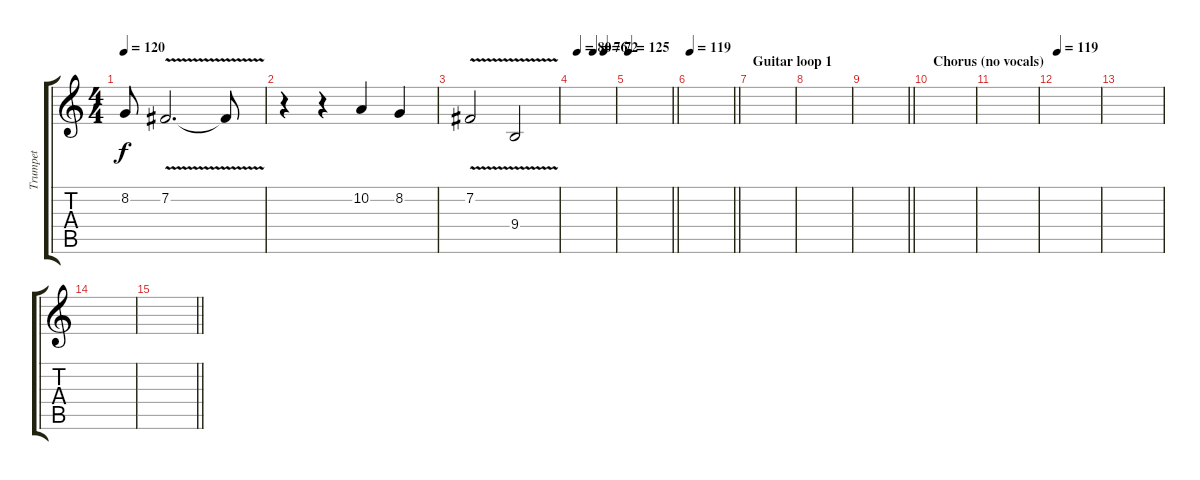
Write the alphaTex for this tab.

\track ("Trumpet" "Trumpet") {instrument trombone}
\staff {score tabs}
\tuning (E4 B3 G3 D3 A2 E2) {hide}
\ts (4 4)
\tempo 120
\clef g2
\ks c
8.2.8{dy f} 7.2{v}.2{d} 7.2{t}.8 |
r.4 r.4 10.2.4 8.2.4 |
7.2{v}.2 9.4{v}.2 |
\tempo (80 0.125)
\tempo (76 0.5)
\tempo (72 0.75)
|
\tempo 125
\barLineRight lightlight
|
\tempo 119
\barLineRight lightlight
|
\section ("" "Guitar loop 1")
|
|
\barLineRight lightlight
|
\section ("" "Chorus (no vocals)")
|
|
\tempo 119
|
|
|
\barLineRight lightlight
